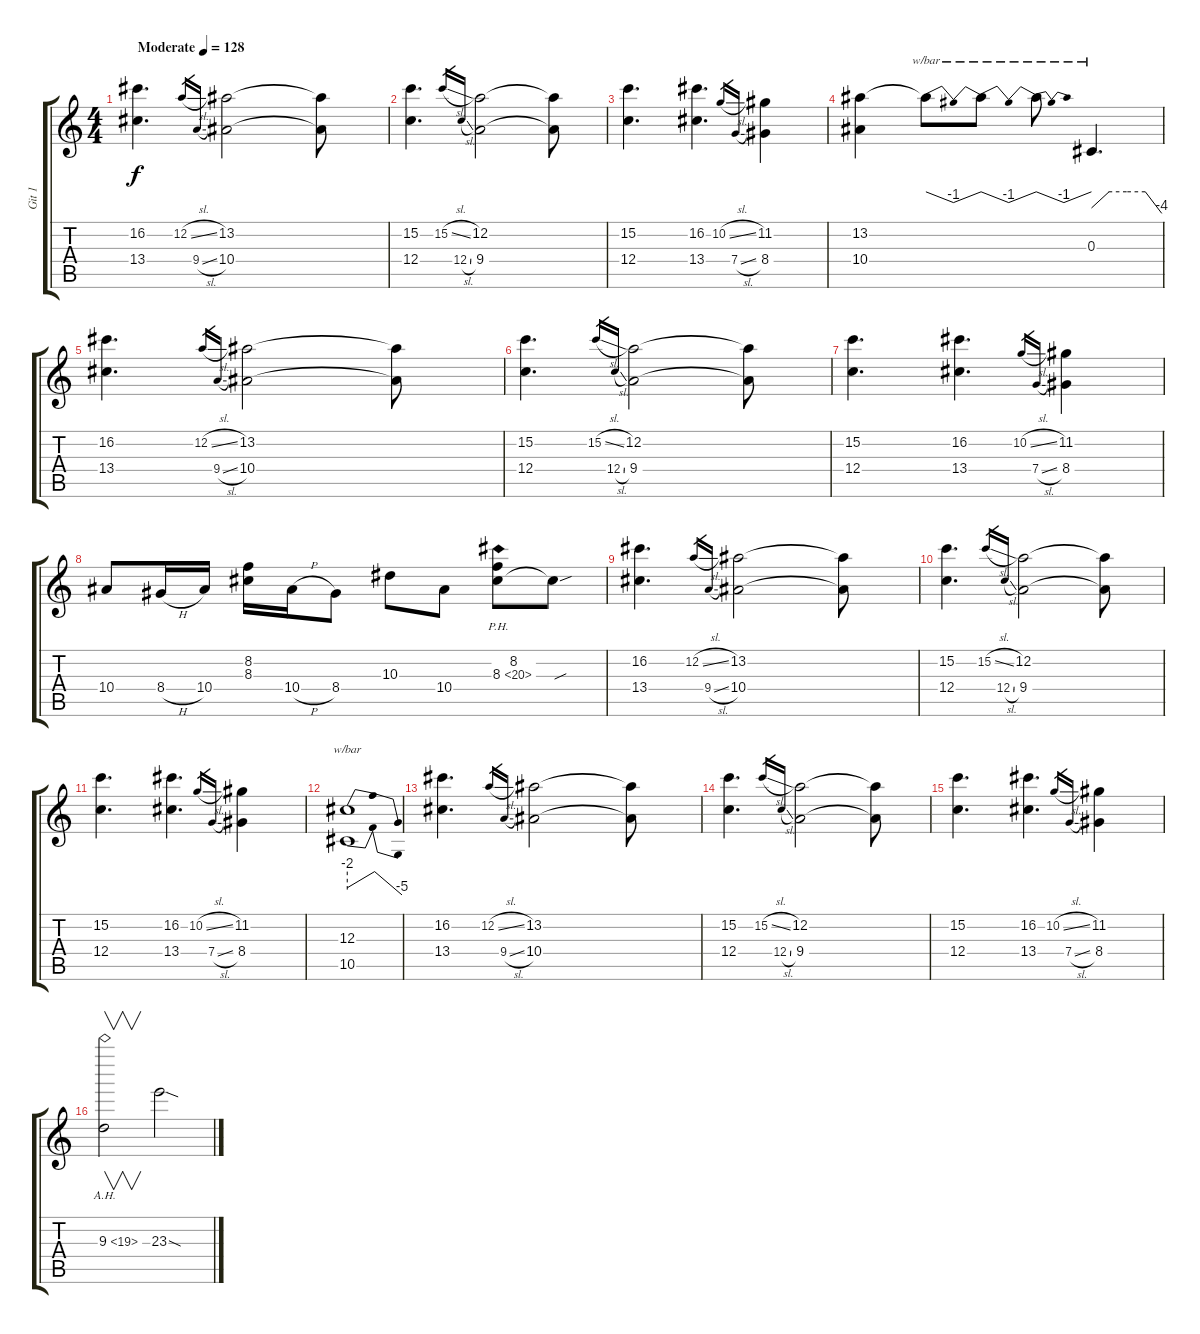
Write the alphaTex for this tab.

\track ("Git 1" "Git 1") {instrument distortionguitar}
\staff {score tabs}
\tuning (D4 A3 F3 C3 G2 D2) {hide}
\ts (4 4)
\tempo (128 "Moderate")
\clef g2
\ks c
(16.2 13.4).4{d dy f instrument distortionguitar} 12.2{sl}.16{gr} 9.4{sl}.16{gr} (13.2 10.4).2 (13.2{t} 10.4{t}).8 |
(15.2 12.4).4{d} 15.2{sl}.16{gr} 12.4{sl}.16{gr} (12.2 9.4).2 (12.2{t} 9.4{t}).8 |
(15.2 12.4).4{d} (16.2 13.4).4{d} 10.2{sl}.16{gr} 7.4{sl}.16{gr} (11.2 8.4).4 |
(13.2 10.4).4 13.2{t}.8{tbe (dip default 0 0 30 -4 60 0)} 13.2{t}.8{tbe (dip default 0 0 30 -4 60 0)} 13.2{t}.8{tbe (dip default 0 0 30 -4 60 0)} 0.3.4{d tbe (custom default 0 -8 15 0 30 0 46 0 60 -16)} |
(16.2 13.4).4{d} 12.2{sl}.16{gr} 9.4{sl}.16{gr} (13.2 10.4).2 (13.2{t} 10.4{t}).8 |
(15.2 12.4).4{d} 15.2{sl}.16{gr} 12.4{sl}.16{gr} (12.2 9.4).2 (12.2{t} 9.4{t}).8 |
(15.2 12.4).4{d} (16.2 13.4).4{d} 10.2{sl}.16{gr} 7.4{sl}.16{gr} (11.2 8.4).4 |
10.4.8 8.4{h}.16 10.4.16 (8.2 8.3).16 10.4{h}.16 8.4.8 10.3.8 10.4.8 (8.2 8.3{ph 12}).8 8.3{sou t}.8 |
(16.2 13.4).4{d} 12.2{sl}.16{gr} 9.4{sl}.16{gr} (13.2 10.4).2 (13.2{t} 10.4{t}).8 |
(15.2 12.4).4{d} 15.2{sl}.16{gr} 12.4{sl}.16{gr} (12.2 9.4).2 (12.2{t} 9.4{t}).8 |
(15.2 12.4).4{d} (16.2 13.4).4{d} 10.2{sl}.16{gr} 7.4{sl}.16{gr} (11.2 8.4).4 |
(12.3 10.5).1{tbe (dip default 0 -8 10 0 25 0 60 -20)} |
(16.2 13.4).4{d} 12.2{sl}.16{gr} 9.4{sl}.16{gr} (13.2 10.4).2 (13.2{t} 10.4{t}).8 |
(15.2 12.4).4{d} 15.2{sl}.16{gr} 12.4{sl}.16{gr} (12.2 9.4).2 (12.2{t} 9.4{t}).8 |
(15.2 12.4).4{d} (16.2 13.4).4{d} 10.2{sl}.16{gr} 7.4{sl}.16{gr} (11.2 8.4).4 |
9.3{ah 10}.2{v} 23.3{sod}.2
